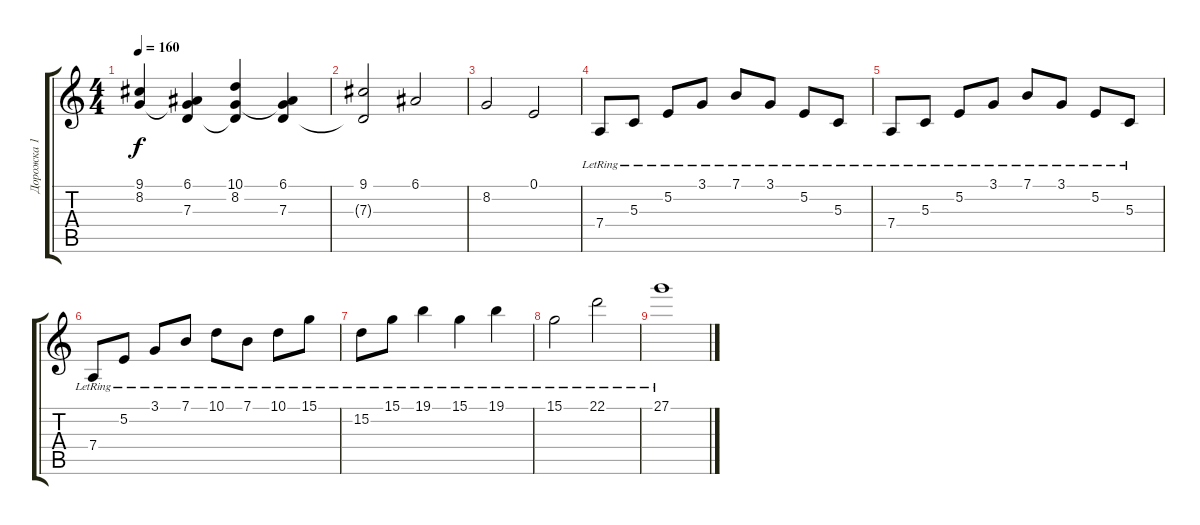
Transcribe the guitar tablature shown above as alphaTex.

\track ("Дорожка 1" "Дорожка 1") {instrument acousticgrandpiano}
\staff {score tabs}
\tuning (E4 B3 G3 D3 A2 E2) {hide}
\ts (4 4)
\tempo 160
\clef g2
\ks c
(9.1 8.2).4{dy f} (6.1 8.2{t} 7.3).4 (10.1 8.2 7.3{t}).4 (6.1 8.2{t} 7.3).4 |
(9.1 7.3{t}).2 6.1.2 |
8.2.2 0.1.2 |
7.4{lr}.8 5.3{lr}.8 5.2{lr}.8 3.1{lr}.8 7.1{lr}.8 3.1{lr}.8 5.2{lr}.8 5.3{lr}.8 |
7.4{lr}.8 5.3{lr}.8 5.2{lr}.8 3.1{lr}.8 7.1{lr}.8 3.1{lr}.8 5.2{lr}.8 5.3{lr}.8 |
7.4{lr}.8 5.2{lr}.8 3.1{lr}.8 7.1{lr}.8 10.1{lr}.8 7.1{lr}.8 10.1{lr}.8 15.1{lr}.8 |
15.2{lr}.8 15.1{lr}.8 19.1{lr}.4 15.1{lr}.4 19.1{lr}.4 |
15.1{lr}.2 22.1{lr}.2 |
27.1{lr}.1
